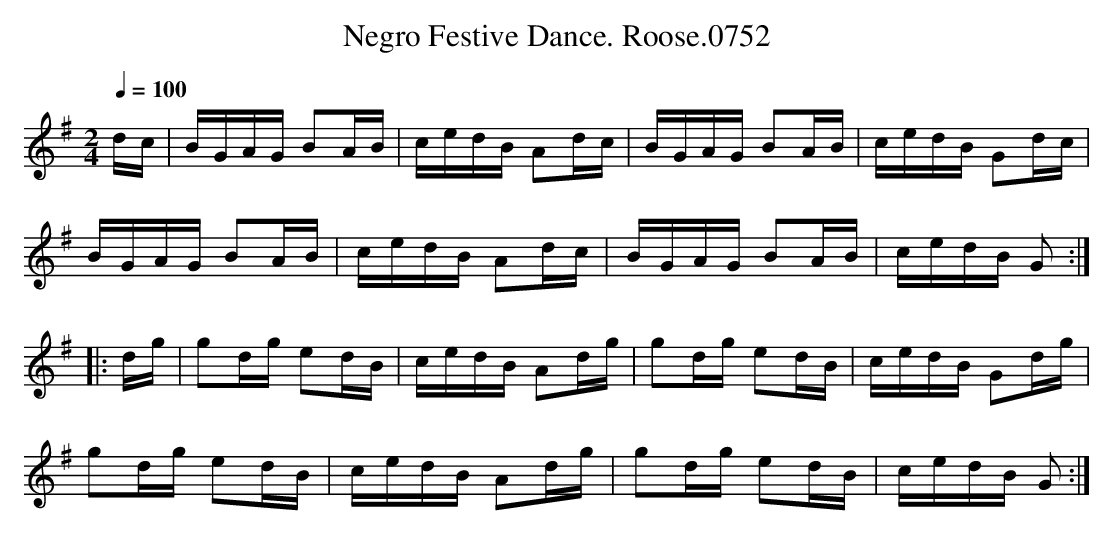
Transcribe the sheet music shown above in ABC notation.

X:1
T:Negro Festive Dance. Roose.0752
M:2/4
L:1/16
Q:1/4=100
K:G
dc|BGAG B2AB | cedB A2dc | BGAG B2AB | cedB G2dc |
BGAG B2AB | cedB A2dc | BGAG B2AB | cedB G2:|
|:dg| g2dg e2dB | cedB A2dg | g2dg e2dB | cedB G2dg |
g2dg e2dB | cedB A2dg | g2dg e2dB | cedB G2:|
